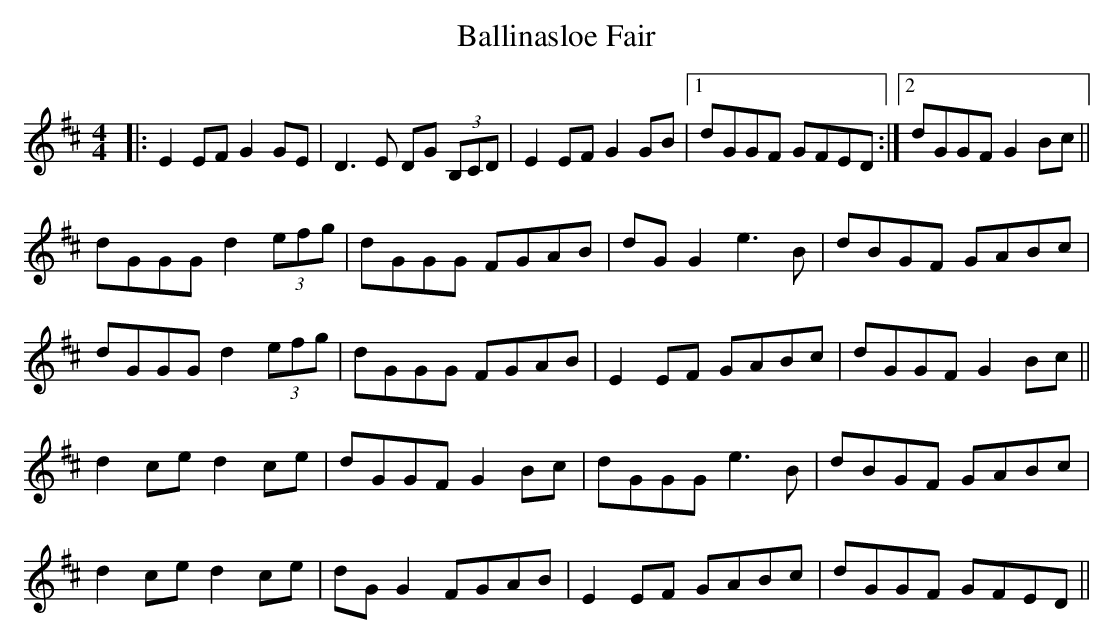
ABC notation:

X:1
T: Ballinasloe Fair
M: 4/4
L: 1/8
K: Edor
|:E2EF G2GE | D3E DG (3B,CD | E2EF G2GB |1 dGGF GFED :|2 dGGF G2Bc||
dGGG d2 (3efg | dGGG FGAB | dGG2 e3B | dBGF GABc |
dGGG d2 (3efg | dGGG FGAB | E2EF GABc | dGGF G2Bc ||
d2ce d2ce | dGGF G2Bc | dGGG e3B | dBGF GABc |
d2ce d2ce | dGG2 FGAB | E2EF GABc | dGGF GFED ||
